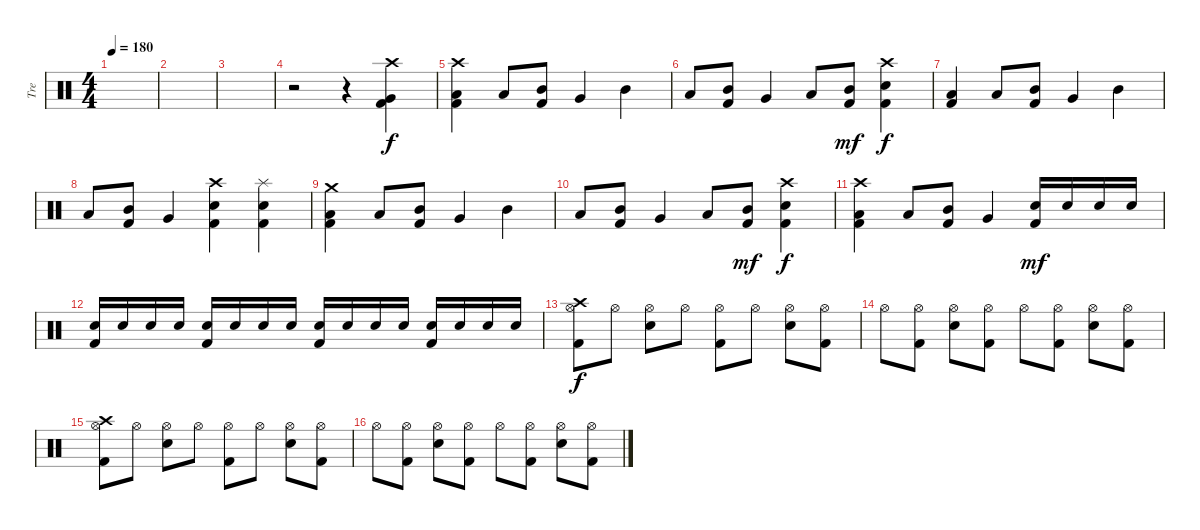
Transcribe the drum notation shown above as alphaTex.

\track ("Tre" "Tre") {instrument percussion}
\staff {score}
\articulation defaults
\ts (4 4)
\tempo 180
\clef neutral
\ks c
|
|
|
r.2 r.4 ("Crash high (hit)" "Very Low Tom (hit)" "Kick (hit) 2").4 |
("Crash high (hit)" "Low Tom (hit)" "Kick (hit) 2").4 "Low Tom (hit)".8 ("Mid Tom (hit)" "Kick (hit) 2").8 "Very Low Tom (hit)".4 "Mid Tom (hit)".4 |
"Low Tom (hit)".8 ("Mid Tom (hit)" "Kick (hit) 2").8 "Very Low Tom (hit)".4 "Low Tom (hit)".8 ("Mid Tom (hit)" "Kick (hit) 2").8{dy mf} ("Crash high (hit)" "Electric Snare (hit)" "Kick (hit) 2").4{dy f} |
("Low Tom (hit)" "Kick (hit) 2").4 "Low Tom (hit)".8 ("Mid Tom (hit)" "Kick (hit) 2").8 "Very Low Tom (hit)".4 "Mid Tom (hit)".4 |
"Low Tom (hit)".8 ("Mid Tom (hit)" "Kick (hit) 2").8 "Very Low Tom (hit)".4 ("Crash high (hit)" "Electric Snare (hit)" "Kick (hit) 2").4 ("Splash (hit)" "Electric Snare (hit)" "Kick (hit) 2").4 |
("Crash medium (hit)" "Low Tom (hit)" "Kick (hit) 2").4 "Low Tom (hit)".8 ("Mid Tom (hit)" "Kick (hit) 2").8 "Very Low Tom (hit)".4 "Mid Tom (hit)".4 |
"Low Tom (hit)".8 ("Mid Tom (hit)" "Kick (hit) 2").8 "Very Low Tom (hit)".4 "Low Tom (hit)".8 ("Mid Tom (hit)" "Kick (hit) 2").8{dy mf} ("Crash high (hit)" "Electric Snare (hit)" "Kick (hit) 2").4{dy f} |
("Crash high (hit)" "Low Tom (hit)" "Kick (hit) 2").4 "Low Tom (hit)".8 ("Mid Tom (hit)" "Kick (hit) 2").8 "Very Low Tom (hit)".4 ("Electric Snare (hit)" "Kick (hit) 2").16{dy mf} "Electric Snare (hit)".16 "Electric Snare (hit)".16 "Electric Snare (hit)".16 |
("Electric Snare (hit)" "Kick (hit) 2").16 "Electric Snare (hit)".16 "Electric Snare (hit)".16 "Electric Snare (hit)".16 ("Electric Snare (hit)" "Kick (hit) 2").16 "Electric Snare (hit)".16 "Electric Snare (hit)".16 "Electric Snare (hit)".16 ("Electric Snare (hit)" "Kick (hit) 2").16 "Electric Snare (hit)".16 "Electric Snare (hit)".16 "Electric Snare (hit)".16 ("Electric Snare (hit)" "Kick (hit) 2").16 "Electric Snare (hit)".16 "Electric Snare (hit)".16 "Electric Snare (hit)".16 |
("Crash high (hit)" "Hi-Hat (open)" "Kick (hit) 2").8{dy f} "Hi-Hat (open)".8 ("Hi-Hat (open)" "Electric Snare (hit)").8 "Hi-Hat (open)".8 ("Hi-Hat (open)" "Kick (hit) 2").8 "Hi-Hat (open)".8 ("Hi-Hat (open)" "Electric Snare (hit)").8 ("Hi-Hat (open)" "Kick (hit) 2").8 |
"Hi-Hat (open)".8 ("Hi-Hat (open)" "Kick (hit) 2").8 ("Hi-Hat (open)" "Electric Snare (hit)").8 ("Hi-Hat (open)" "Kick (hit) 2").8 "Hi-Hat (open)".8 ("Hi-Hat (open)" "Kick (hit) 2").8 ("Hi-Hat (open)" "Electric Snare (hit)").8 ("Hi-Hat (open)" "Kick (hit) 2").8 |
("Crash high (hit)" "Hi-Hat (open)" "Kick (hit) 2").8 "Hi-Hat (open)".8 ("Hi-Hat (open)" "Electric Snare (hit)").8 "Hi-Hat (open)".8 ("Hi-Hat (open)" "Kick (hit) 2").8 "Hi-Hat (open)".8 ("Hi-Hat (open)" "Electric Snare (hit)").8 ("Hi-Hat (open)" "Kick (hit) 2").8 |
"Hi-Hat (open)".8 ("Hi-Hat (open)" "Kick (hit) 2").8 ("Hi-Hat (open)" "Electric Snare (hit)").8 ("Hi-Hat (open)" "Kick (hit) 2").8 "Hi-Hat (open)".8 ("Hi-Hat (open)" "Kick (hit) 2").8 ("Hi-Hat (open)" "Electric Snare (hit)").8 ("Hi-Hat (open)" "Kick (hit) 2").8
